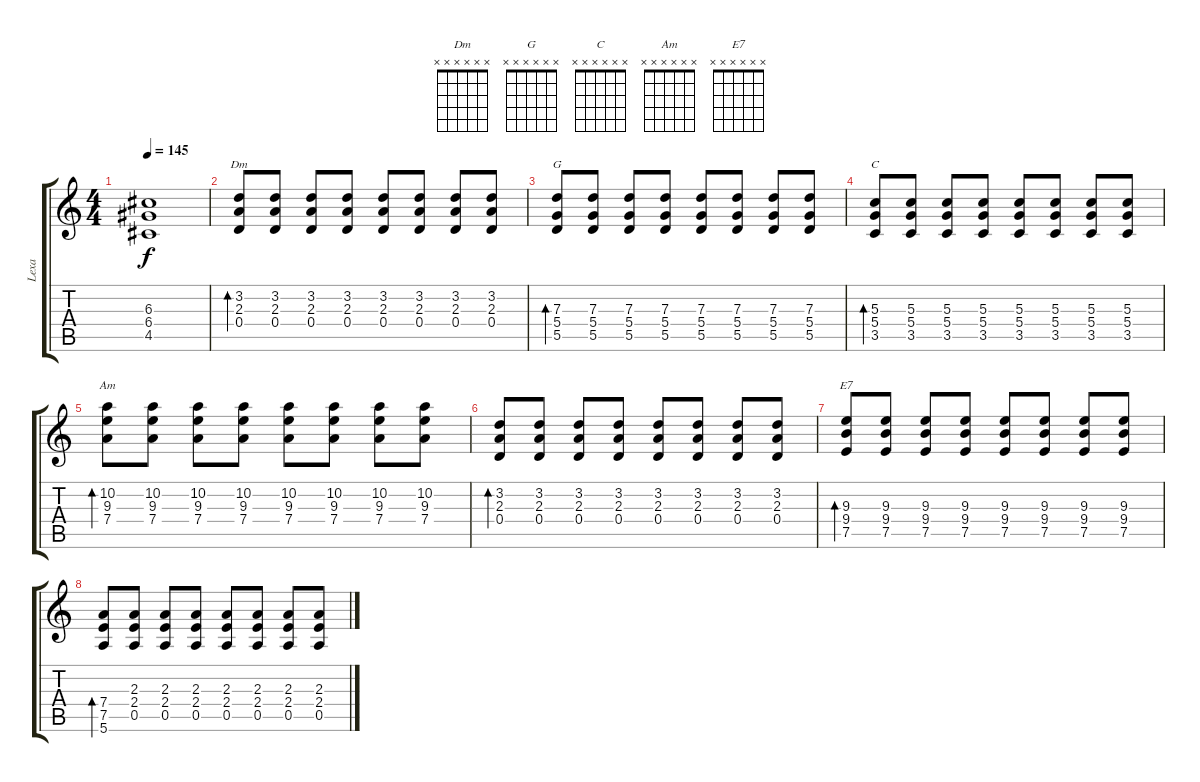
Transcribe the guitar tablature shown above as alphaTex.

\track ("Lexa" "Lexa") {instrument acousticguitarsteel}
\staff {score tabs}
\tuning (E4 B3 G3 D3 A2 E2) {hide}
\chord ("Dm" x x x x x x)
\chord ("G" x x x x x x)
\chord ("C" x x x x x x)
\chord ("Am" x x x x x x)
\chord ("E7" x x x x x x)
\ts (4 4)
\tempo 145
\clef g2
\ks c
(6.3 6.4 4.5).1{dy f} |
(3.2 2.3 0.4).8{bd 60 ch "Dm"} (3.2 2.3 0.4).8 (3.2 2.3 0.4).8 (3.2 2.3 0.4).8 (3.2 2.3 0.4).8 (3.2 2.3 0.4).8 (3.2 2.3 0.4).8 (3.2 2.3 0.4).8 |
(7.3 5.4 5.5).8{bd 60 ch "G"} (7.3 5.4 5.5).8 (7.3 5.4 5.5).8 (7.3 5.4 5.5).8 (7.3 5.4 5.5).8 (7.3 5.4 5.5).8 (7.3 5.4 5.5).8 (7.3 5.4 5.5).8 |
(5.3 5.4 3.5).8{bd 60 ch "C"} (5.3 5.4 3.5).8 (5.3 5.4 3.5).8 (5.3 5.4 3.5).8 (5.3 5.4 3.5).8 (5.3 5.4 3.5).8 (5.3 5.4 3.5).8 (5.3 5.4 3.5).8 |
(10.2 9.3 7.4).8{bd 60 ch "Am"} (10.2 9.3 7.4).8 (10.2 9.3 7.4).8 (10.2 9.3 7.4).8 (10.2 9.3 7.4).8 (10.2 9.3 7.4).8 (10.2 9.3 7.4).8 (10.2 9.3 7.4).8 |
(3.2 2.3 0.4).8{bd 60} (3.2 2.3 0.4).8 (3.2 2.3 0.4).8 (3.2 2.3 0.4).8 (3.2 2.3 0.4).8 (3.2 2.3 0.4).8 (3.2 2.3 0.4).8 (3.2 2.3 0.4).8 |
(9.3 9.4 7.5).8{bd 60 ch "E7"} (9.3 9.4 7.5).8 (9.3 9.4 7.5).8 (9.3 9.4 7.5).8 (9.3 9.4 7.5).8 (9.3 9.4 7.5).8 (9.3 9.4 7.5).8 (9.3 9.4 7.5).8 |
(7.4 7.5 5.6).8{bd 60} (2.3 2.4 0.5).8 (2.3 2.4 0.5).8 (2.3 2.4 0.5).8 (2.3 2.4 0.5).8 (2.3 2.4 0.5).8 (2.3 2.4 0.5).8 (2.3 2.4 0.5).8
